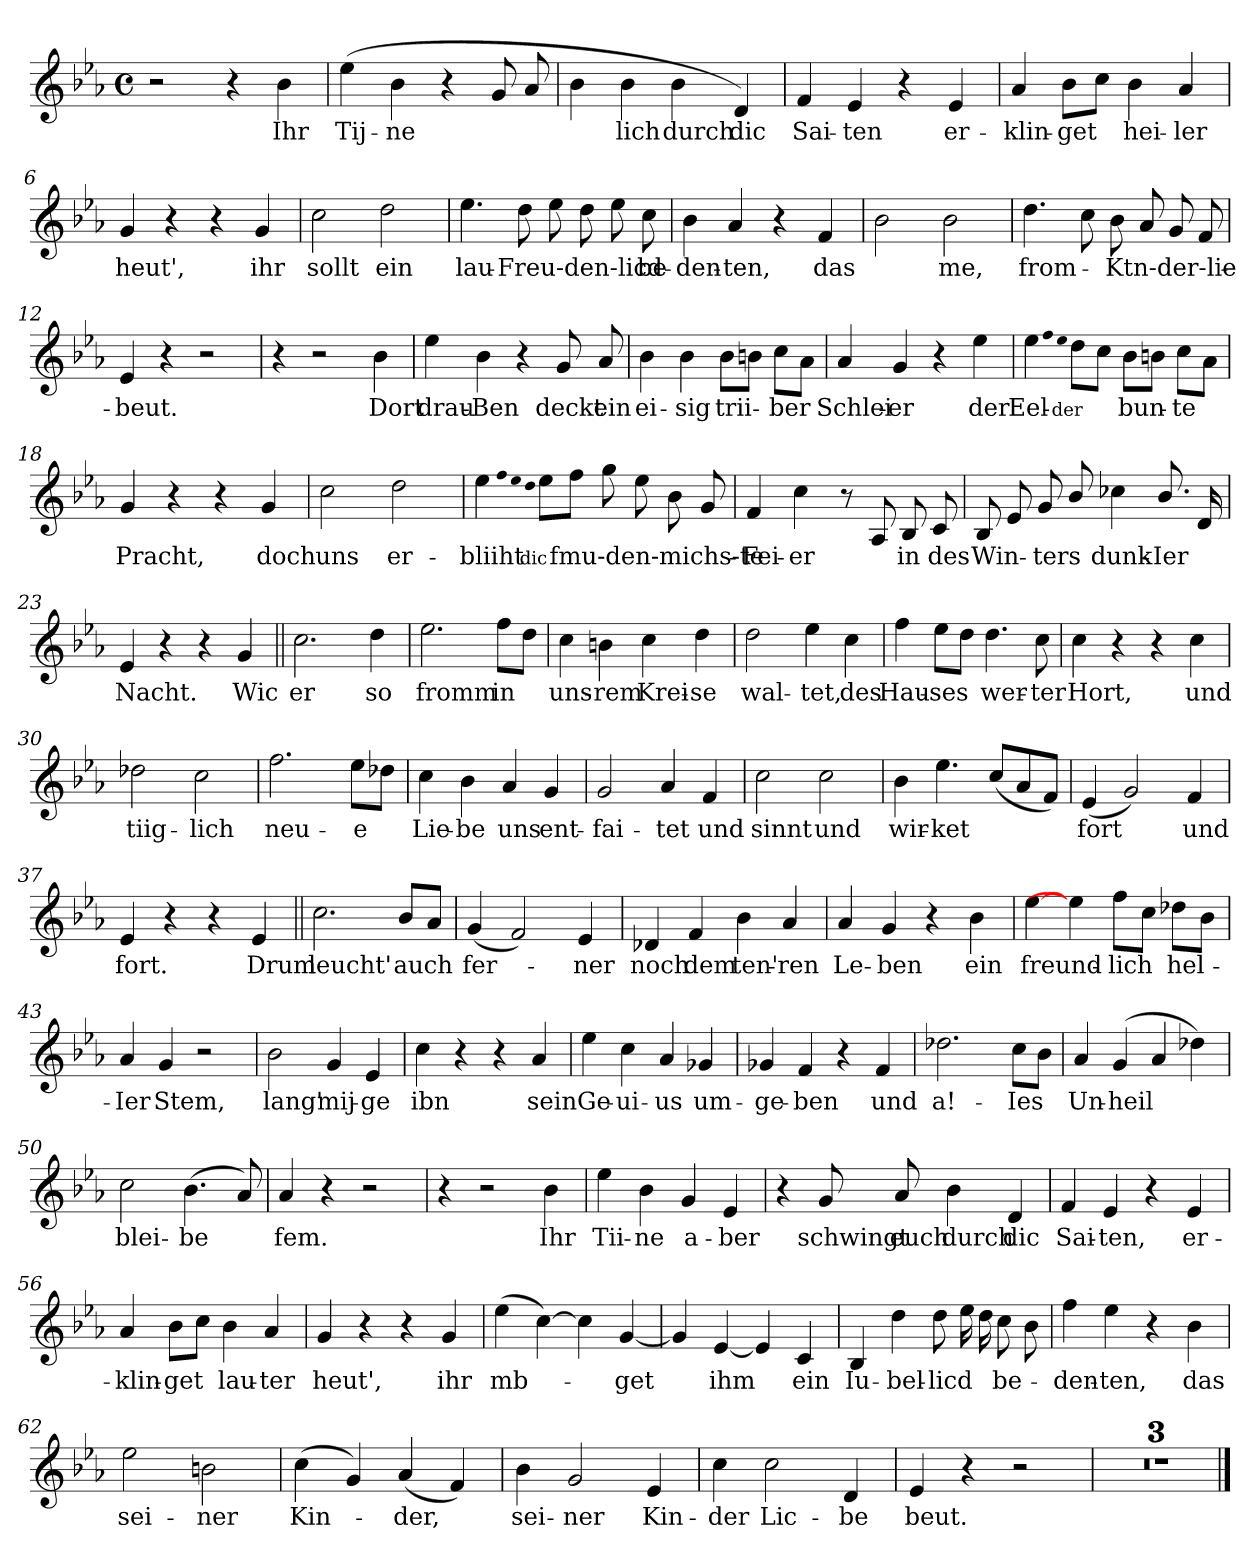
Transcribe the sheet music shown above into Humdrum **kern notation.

**kern	**text
*part1	*part1
*staff1	*staff1
*clefG2	*
*k[b-e-a-]	*
*M4/4	*
*met(c)	*
=1	=1
2r	.
4r	.
4b-\	Ihr
=2	=2
(4ee-\	Tij-
4b-\	ne
4r	.
8g/	.
8a-/	.
=3	=3
4b-\	.
4b-\	lich
4b-\	durch
4d/)	dic
=4	=4
4f/	Sai-
4e-/	ten
4r	.
4e-/	er-
=5	=5
4a-/	klin-
8b-\L	get
8cc\J	.
4b-\	hei-
4a-/	ler
=6	=6
4g/	heut',
4r	.
4r	.
4g/	ihr
=7	=7
2cc\	sollt
2dd\	ein
=8	=8
4.ee-\	lau-
8dd\	Freu-den-licd
8ee-\	.
8dd\	.
8ee-\	.
8cc\	be-
=9	=9
4b-\	den-
4a-/	ten,
4r	.
4f/	das
=10	=10
2b-\	.
2b-\	me,
=11	=11
4.dd\	from-
8cc\	.
8b-\	Ktn-der-lie-
8a-/	.
8g/	.
8f/	.
=12	=12
4e-/	beut.
4r	.
2r	.
=13	=13
4r	.
2r	.
4b-\	Dort
=14	=14
4ee-\	drau-
4b-\	Ben
4r	.
8g/	deckt
8a-/	ein
=15	=15
4b-\	ei-
4b-\	sig
8b-\L	trii-
8bn\J	.
8cc\L	ber
8a-\J	.
=16	=16
4a-/	Schlei-
4g/	er
4r	.
4ee-\	der
=17	=17
4ee-\	Eel-
qff	.
qee-	der
8dd\L	.
8cc\J	.
8b-\L	bun-
8bn\J	.
8cc\L	te
8a-\J	.
=18	=18
4g/	Pracht,
4r	.
4r	.
4g/	doch
=19	=19
2cc\	uns
2dd\	er-
=20	=20
4ee-\	bliiht
qff	.
qee-	.
qdd	dic
8ee-\L	.
8ff\J	fmu-den-michs-te-
8gg\	.
8ee-\	.
8b-\	.
8g/	.
=21	=21
4f/	Fei-
4cc\	er
8r	.
8A-/	.
8B-/	in
8c/	des
=22	=22
8B-/	Win-
8e-/	.
8g/	ters
8b-/	.
4cc-X\	dunk-
8.b-/	Ier
16d/	.
=23	=23
4e-/	Nacht.
4r	.
4r	.
4g/	Wic
=24||	=24||
2.cc\	er
4dd\	so
=25	=25
2.ee-\	fromm
8ff\L	in
8dd\J	.
=26	=26
4cc\	uns-
4bn\	rem
4cc\	Krei-
4dd\	se
=27	=27
2dd\	wal-
4ee-\	tet,
4cc\	des
=28	=28
4ff\	Hau-
8ee-\L	ses
8dd\J	.
4.dd\	wer-
8cc\	ter
=29	=29
4cc\	Hort,
4r	.
4r	.
4cc\	und
=30	=30
2dd-X\	tiig-
2cc\	lich
=31	=31
2.ff\	neu-
8ee-\L	e
8dd-X\J	.
=32	=32
4cc\	Lie-
4b-\	be
4a-/	uns
4g/	ent-
=33	=33
2g/	fai-
4a-/	tet
4f/	und
=34	=34
2cc\	sinnt
2cc\	und
=35	=35
4b-\	wir-
4.ee-\	ket
(8cc/L	.
8a-/	.
8f/J)	.
=36	=36
(4e-/	fort
2g/)	.
4f/	und
=37	=37
4e-/	fort.
4r	.
4r	.
4e-/	Drum
=38||	=38||
2.cc\	leucht'
8b-/L	auch
8a-/J	.
=39	=39
(4g/	fer-
2f/)	.
4e-/	ner
=40	=40
4d-X/	noch
4f/	dem
4b-\	ten'-
4a-/	ren
=41	=41
4a-/	Le-
4g/	ben
4r	.
4b-\	ein
=42	=42
[4ee-\	freund-
4een\]	.
8ff\L	lich
8cc\J	.
8dd-X\L	hel-
8b-\J	.
=43	=43
4a-/	Ier
4g/	Stem,
2r	.
=44	=44
2b-\	lang'
4g/	mij-
4e-/	ge
=45	=45
4cc\	ibn
4r	.
4r	.
4a-/	sein
=46	=46
4ee-\	Ge-
4cc\	ui-
4a-/	us
4g-X/	um-
=47	=47
4g-X/	ge-
4f/	ben
4r	.
4f/	und
=48	=48
2.dd-X\	a!-
8cc\L	Ies
8b-\J	.
=49	=49
4a-/	Un-
(4g/	heil
4a-/	.
4dd-X\)	.
=50	=50
2cc\	blei-
(4.b-\	be
8a-/)	.
=51	=51
4a-/	fem.
4r	.
2r	.
=52	=52
4r	.
2r	.
4b-\	Ihr
=53	=53
4ee-\	Tii-
4b-\	ne
4g/	a-
4e-/	ber
=54	=54
4r	.
8g/	schwingt
8a-/	euch
4b-\	durch
4d/	dic
=55	=55
4f/	Sai-
4e-/	ten,
4r	.
4e-/	er-
=56	=56
4a-/	klin-
8b-\L	get
8cc\J	.
4b-\	lau-
4a-/	ter
=57	=57
4g/	heut',
4r	.
4r	.
4g/	ihr
=58	=58
(4ee-\	mb--
[4cc\)	.
4cc\]	.
[4g/	get
=59	=59
4g/]	.
[4e-/	ihm
4e-/]	.
4c/	ein
=60	=60
4B-/	Iu-
4dd\	bel-
8dd\	licd
16ee-\	.
16dd\	.
8cc\	be-
8b-\	.
=61	=61
4ff\	den-
4ee-\	ten,
4r	.
4b-\	das
=62	=62
2ee-\	sei-
2bn\	ner
=63	=63
(4cc\	Kin-
4g/)	.
(4a-/	der,
4f/)	.
=64	=64
4b-\	sei-
2g/	ner
4e-/	Kin-
=65	=65
4cc\	der
2cc\	Lic-
4d/	be
=66	=66
4e-/	beut.
4r	.
2r	.
=67	=67
1r	.
=68	=68
1r	.
=69	=69
1r	.
==	==
*-	*-
